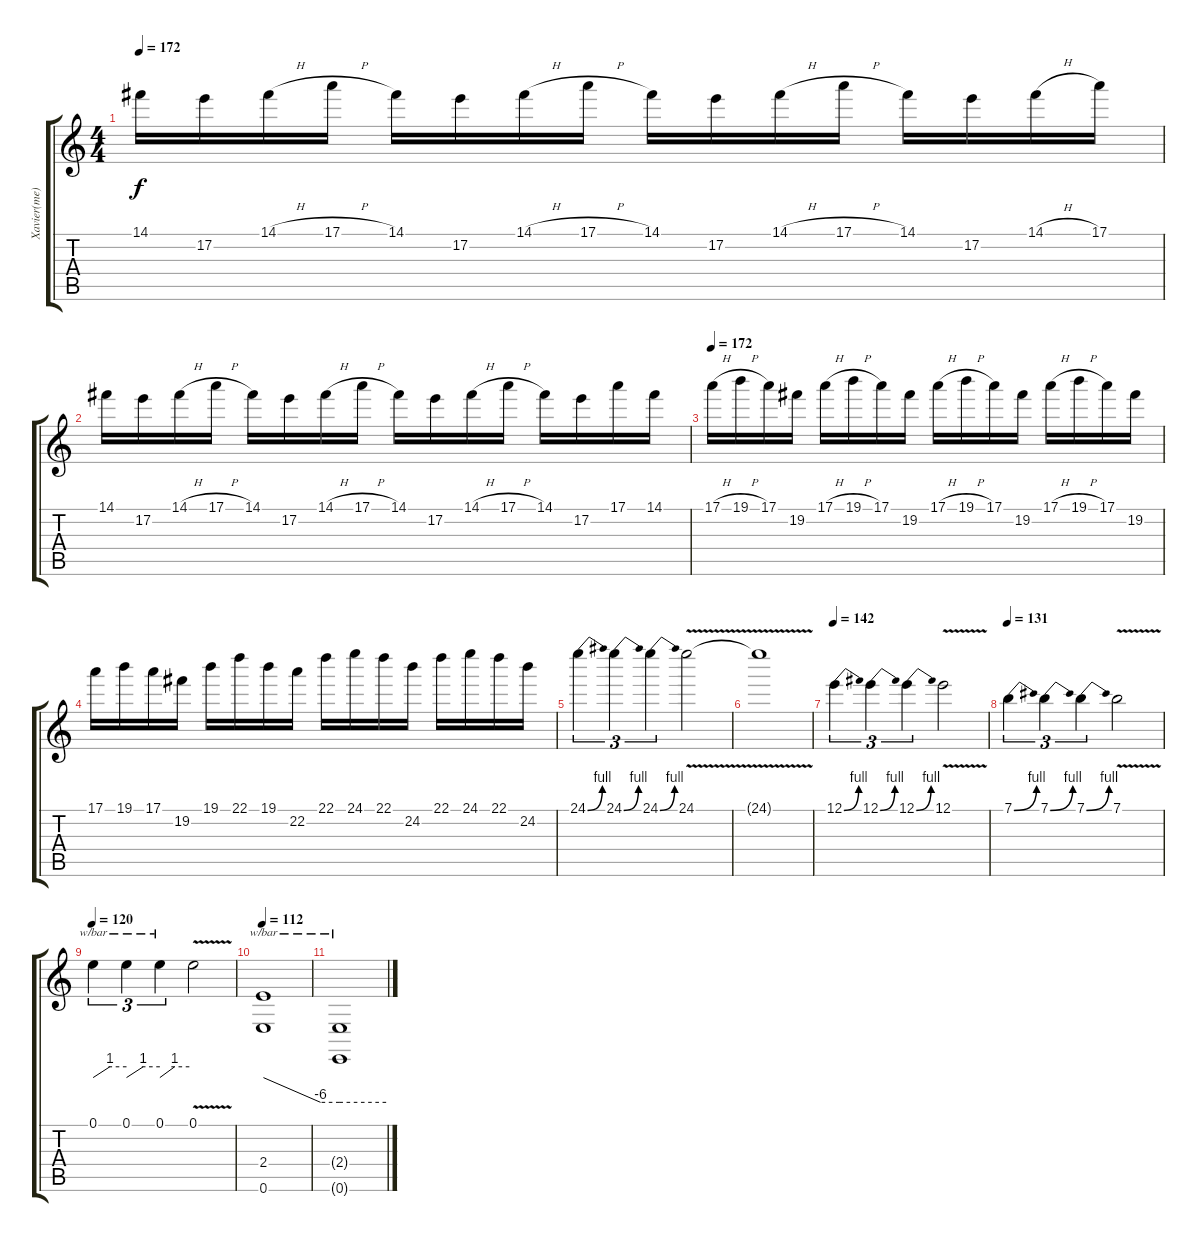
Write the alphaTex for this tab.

\track ("Xavier(me)" "Xavier(me)") {instrument distortionguitar}
\staff {score tabs}
\tuning (E4 B3 G3 D3 A2 E2) {hide}
\ts (4 4)
\tempo 172
\clef g2
\ks c
14.1.16{dy f instrument distortionguitar} 17.2.16 14.1{h}.16 17.1{h}.16 14.1.16 17.2.16 14.1{h}.16 17.1{h}.16 14.1.16 17.2.16 14.1{h}.16 17.1{h}.16 14.1.16 17.2.16 14.1{h}.16 17.1.16 |
14.1.16 17.2.16 14.1{h}.16 17.1{h}.16 14.1.16 17.2.16 14.1{h}.16 17.1{h}.16 14.1.16 17.2.16 14.1{h}.16 17.1{h}.16 14.1.16 17.2.16 17.1.16 14.1.16 |
\tempo 172
17.1{h}.16 19.1{h}.16 17.1.16 19.2.16 17.1{h}.16 19.1{h}.16 17.1.16 19.2.16 17.1{h}.16 19.1{h}.16 17.1.16 19.2.16 17.1{h}.16 19.1{h}.16 17.1.16 19.2.16 |
17.1.16 19.1.16 17.1.16 19.2.16 19.1.16 22.1.16 19.1.16 22.2.16 22.1.16 24.1.16 22.1.16 24.2.16 22.1.16 24.1.16 22.1.16 24.2.16 |
24.1{be (bend 0 0 60 4)}.4{tu (3 2)} 24.1{be (bend 0 0 60 4)}.4{tu (3 2)} 24.1{be (bend 0 0 60 4)}.4{tu (3 2)} 24.1{v}.2 |
24.1{t}.1 |
\tempo 142
12.1{be (bend 0 0 60 4)}.4{tu (3 2)} 12.1{be (bend 0 0 60 4)}.4{tu (3 2)} 12.1{be (bend 0 0 60 4)}.4{tu (3 2)} 12.1{v}.2 |
\tempo 131
7.1{be (bend 0 0 60 4)}.4{tu (3 2)} 7.1{be (bend 0 0 60 4)}.4{tu (3 2)} 7.1{be (bend 0 0 60 4)}.4{tu (3 2)} 7.1{v}.2 |
\tempo 120
0.1.4{tu (3 2) tbe (custom default 0 0 30 4 60 4)} 0.1.4{tu (3 2) tbe (custom default 0 0 30 4 60 4)} 0.1.4{tu (3 2) tbe (custom default 0 0 30 4 60 4)} 0.1{v}.2 |
\tempo 112
(2.4 0.6).1{tbe (custom default 0 0 45 -24 60 -24)} |
(2.4{t} 0.6{t}).1{tbe (hold default 0 -24 60 -24)}
